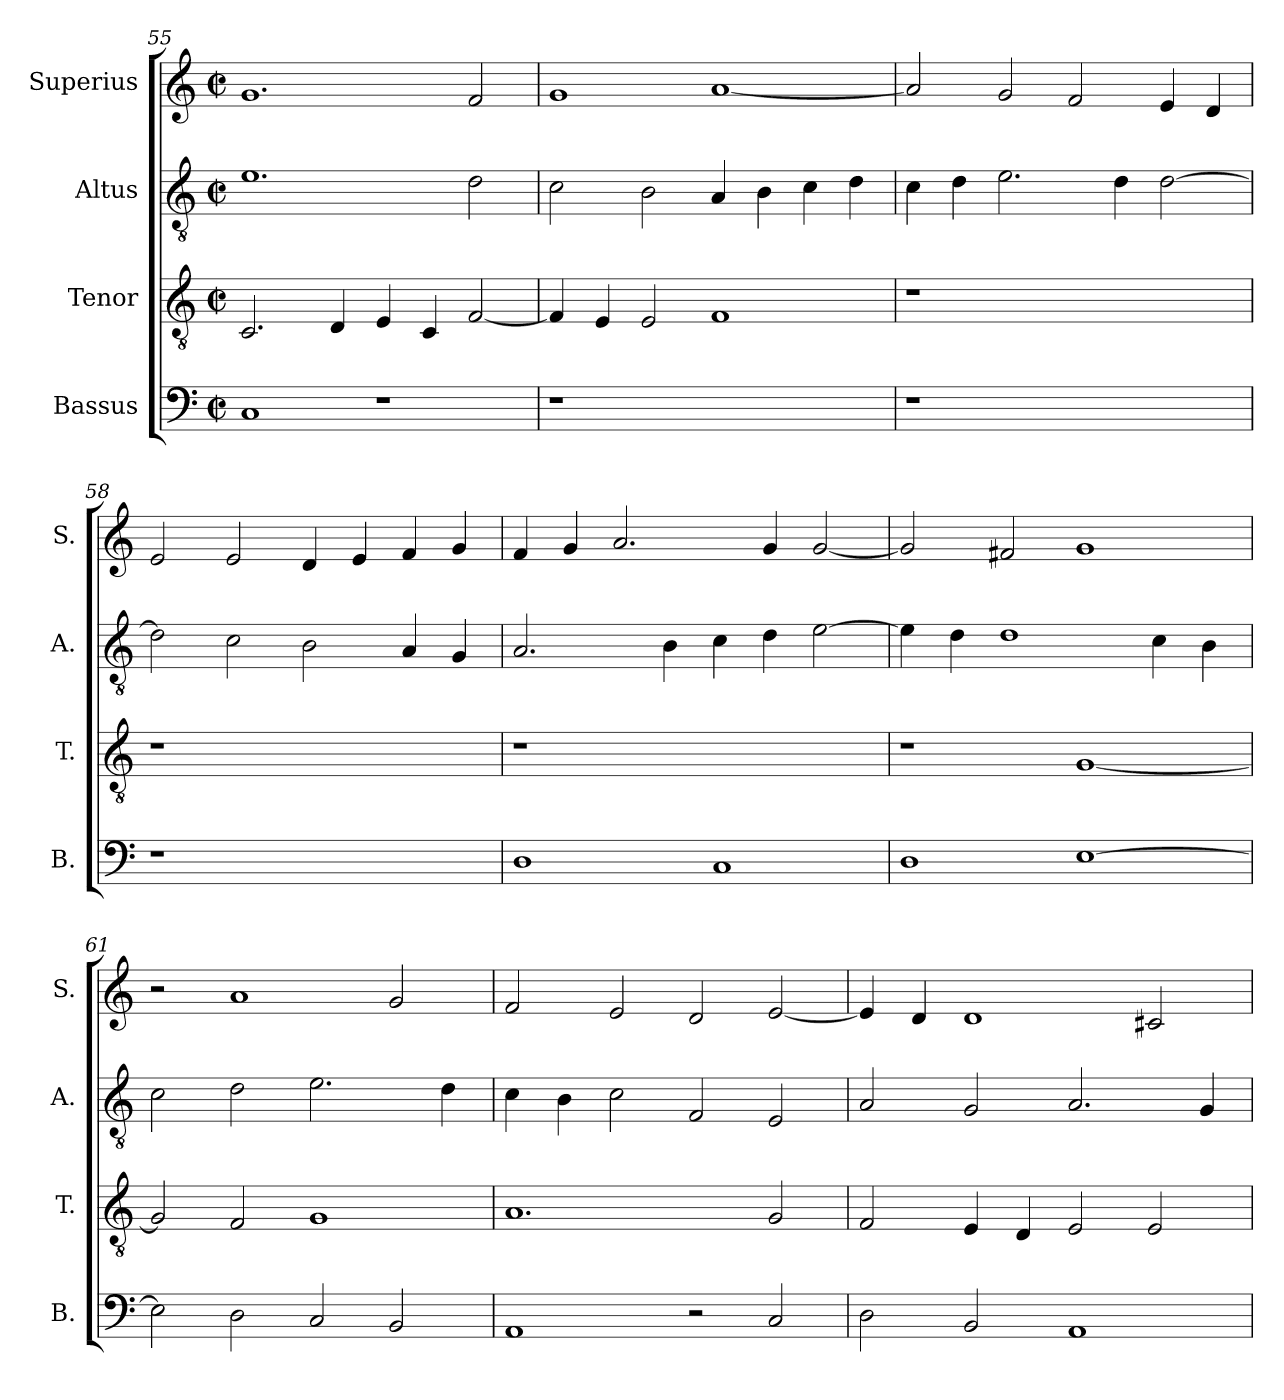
**kern	**kern	**kern	**kern
*part4	*part3	*part2	*part1
*staff4	*staff3	*staff2	*staff1
*I"Bassus	*I"Tenor	*I"Altus	*I"Superius
*I'B.	*I'T.	*I'A.	*I'S.
*clefF4	*clefGv2	*clefGv2	*clefG2
*	*ITrd7c12	*ITrd7c12	*
*k[]	*k[]	*k[]	*k[]
*C:	*C:	*C:	*C:
*M2/2	*M2/2	*M2/2	*M2/2
*met(c|)	*met(c|)	*met(c|)	*met(c|)
=55	=55	=55	=55
1Ci	2.CCi/	1.Ei	1.gi
.	4DDi/	.	.
1r	4EEi/	.	.
.	4CCi/	.	.
.	[<2FFi/	2Di\	2fi/
!!LO:LB:g=z
=56	=56	=56	=56
!LO:N:vis=1	!	!	!
1r	4FFi/]	2Ci\	1gi
.	4EEi/	.	.
.	2EEi/	2BBi\	.
1ryy	1FFi	4AAi/	[<1ai
.	.	4BBi\	.
.	.	4Ci\	.
.	.	4Di\	.
=57	=57	=57	=57
!LO:N:vis=1	!LO:N:vis=1	!	!
1r	1r	4Ci\	2ai/]
.	.	4Di\	.
.	.	2.Ei\	2gi/
1ryy	1ryy	.	2fi/
.	.	4Di\	.
.	.	[>2Di\	4ei/
.	.	.	4di/
=58	=58	=58	=58
!LO:N:vis=1	!LO:N:vis=1	!	!
1r	1r	2Di\]	2ei/
.	.	2Ci\	2ei/
1ryy	1ryy	2BBi\	4di/
.	.	.	4ei/
.	.	4AAi/	4fi/
.	.	4GGi/	4gi/
=59	=59	=59	=59
!	!LO:N:vis=1	!	!
1Di	1r	2.AAi/	4fi/
.	.	.	4gi/
.	.	.	2.ai/
.	.	4BBi\	.
1Ci	1ryy	4Ci\	.
.	.	4Di\	4gi/
.	.	[>2Ei\	[<2gi/
!!LO:PB:g=z
=60	=60	=60	=60
1Di	1r	4Ei\]	2gi/]
.	.	4Di\	.
.	.	1Di	2f#Xi/
[>1Ei	[<1GGi	.	1gi
.	.	4Ci\	.
.	.	4BBi\	.
=61	=61	=61	=61
2Ei\]	2GGi/]	2Ci\	2r
2Di\	2FFi/	2Di\	1ai
2Ci/	1GGi	2.Ei\	.
2BBi/	.	.	2gi/
.	.	4Di\	.
=62	=62	=62	=62
1AAi	1.AAi	4Ci\	2fi/
.	.	4BBi\	.
.	.	2Ci\	2ei/
2r	.	2FFi/	2di/
2Ci/	2GGi/	2EEi/	[<2ei/
=63	=63	=63	=63
2Di\	2FFi/	2AAi/	4ei/]
.	.	.	4di/
2BBi/	4EEi/	2GGi/	1di
.	4DDi/	.	.
1AAi	2EEi/	2.AAi/	.
.	2EEi/	.	2c#Xi/
.	.	4GGi/	.
=	=	=	=
*-	*-	*-	*-
